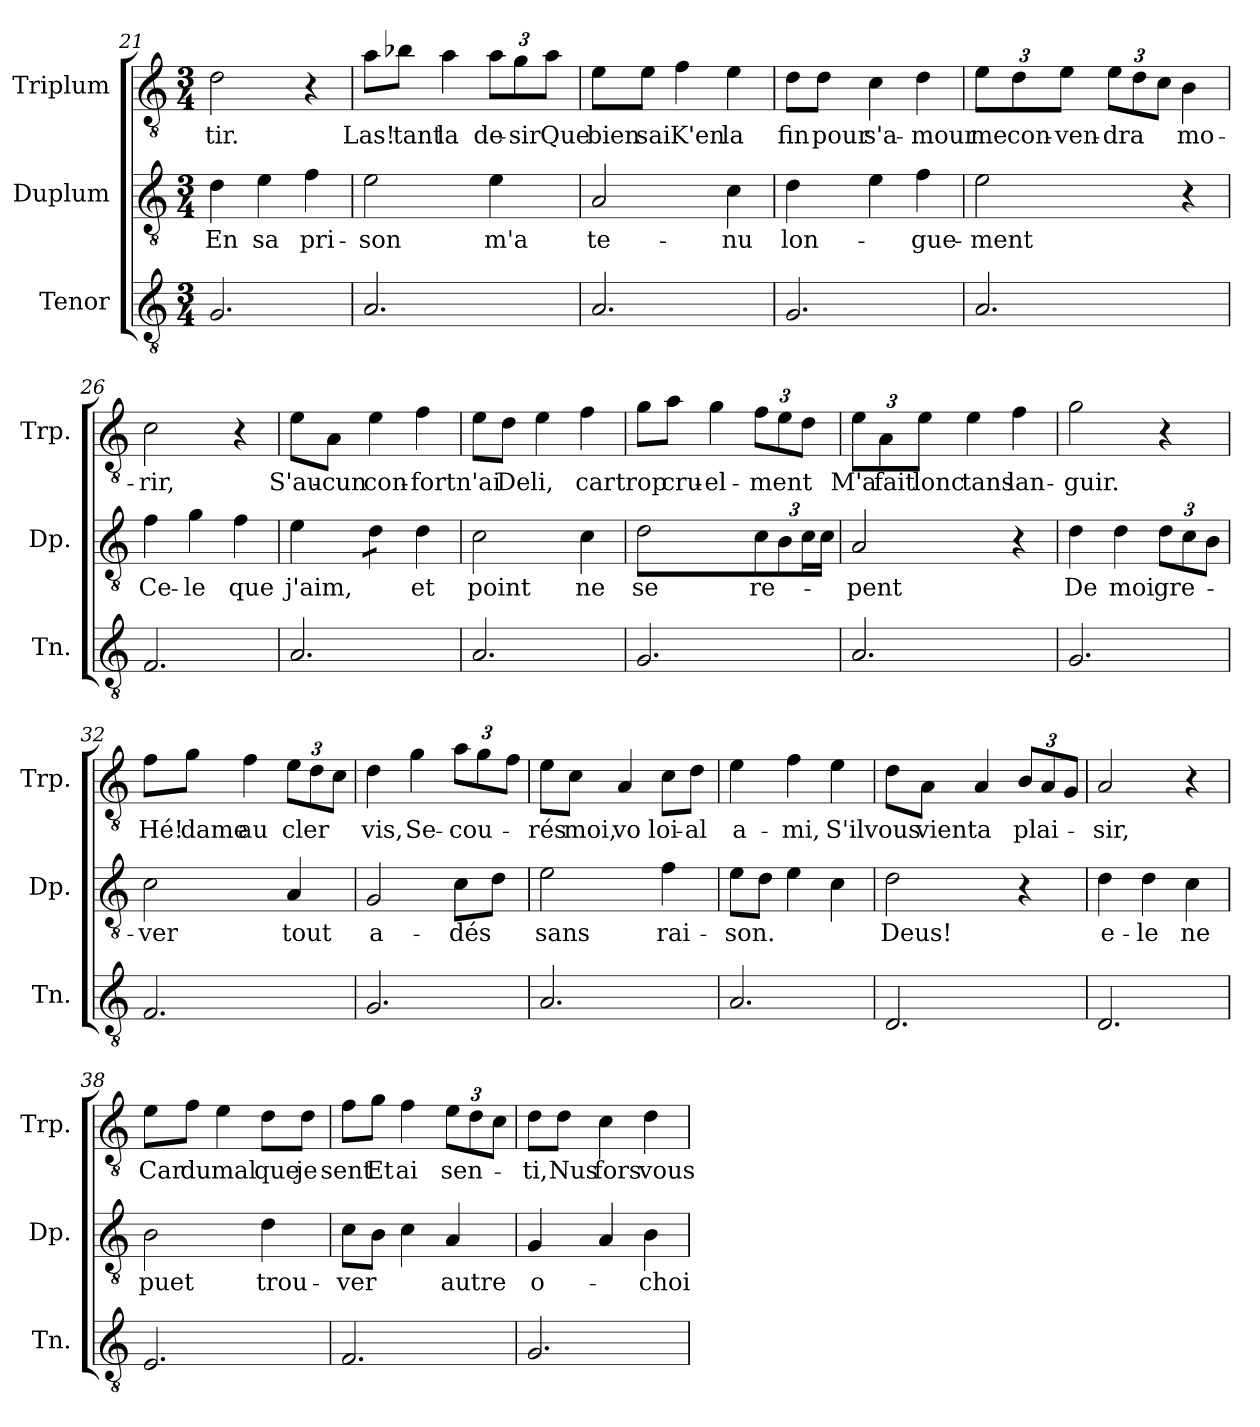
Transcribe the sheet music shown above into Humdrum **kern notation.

**kern	**kern	**text	**kern	**text
*part3	*part2	*part2	*part1	*part1
*staff3	*staff2	*staff2	*staff1	*staff1
*I"Tenor	*I"Duplum	*	*I"Triplum	*
*I'Tn.	*I'Dp.	*	*I'Trp.	*
*clefGv2	*clefGv2	*	*clefGv2	*
*k[]	*k[]	*	*k[]	*
*M3/4	*M3/4	*	*M3/4	*
=21	=21	=21	=21	=21
!	!	!LO:LY:b	!	!LO:LY:b
2.G/	4d\	En	2d\	-tir.
!	!	!LO:LY:b	!	!
.	4e\	sa	.	.
!	!	!LO:LY:b	!	!
.	4f\	pri-	4r	.
!!LO:LB:g=z
=22	=22	=22	=22	=22
!	!	!LO:LY:b	!	!LO:LY:b
2.A/	2e\	-son	8a\L	Las!
!	!	!	!	!LO:LY:b
.	.	.	8b-X\J	tant
!	!	!	!	!LO:LY:b
.	.	.	4a\	la
!	!	!LO:LY:b	!	!
*	*	*	*Xbrackettup	*
!	!	!	!	!LO:LY:b
.	4e\	m'a	12a\L	de-
!	!	!	!	!LO:LY:b
.	.	.	12g\	-sir
!	!	!	!	!LO:LY:b
.	.	.	12a\J	Que
=23	=23	=23	=23	=23
!	!	!LO:LY:b	!	!LO:LY:b
2.A/	2A/	te-	8e\L	bien
!	!	!	!	!LO:LY:b
.	.	.	8e\J	sai
!	!	!	!	!LO:LY:b
.	.	.	4f\	K'en
!	!	!LO:LY:b	!	!LO:LY:b
.	4c\	-nu	4e\	la
=24	=24	=24	=24	=24
!	!	!LO:LY:b	!	!LO:LY:b
2.G/	4d\	lon-	8d\L	fin
!	!	!	!	!LO:LY:b
.	.	.	8d\J	pour
!	!	!	!	!LO:LY:b
.	4e\	.	4c\	s'a-
!	!	!LO:LY:b	!	!LO:LY:b
.	4f\	-gue-	4d\	-mour
=25	=25	=25	=25	=25
!	!	!LO:LY:b	!	!LO:LY:b
2.A/	2e\	-ment	12e\L	me
!	!	!	!	!LO:LY:b
.	.	.	12d\	con-
!	!	!	!	!LO:LY:b
.	.	.	12e\J	-ven-
!	!	!	!	!LO:LY:b
.	.	.	12e\L	-dra
.	.	.	12d\	.
.	.	.	12c\J	.
!	!	!	!	!LO:LY:b
.	4r	.	4B\	mo-
=26	=26	=26	=26	=26
!	!	!LO:LY:b	!	!LO:LY:b
2.F/	4f\	Ce-	2c\	-rir,
!	!	!LO:LY:b	!	!
.	4g\	-le	.	.
!	!	!LO:LY:b	!	!
.	4f\	que	4r	.
!!LO:PB:g=z
=27	=27	=27	=27	=27
!	!	!LO:LY:b	!	!LO:LY:b
2.A/	4e\	j'aim,	8e\L	S'au-
!	!	!	!	!LO:LY:b
.	.	.	8A\J	-cun
!	!	!	!	!LO:LY:b
*	*tremolo	*	*	*
.	8d\L	.	4e\	con-
.	8d\J	.	.	.
*	*Xtremolo	*	*	*
!	!	!LO:LY:b	!	!LO:LY:b
.	4d\	et	4f\	-fort
=28	=28	=28	=28	=28
!	!	!LO:LY:b	!	!LO:LY:b
2.A/	2c\	point	8e\L	n'ai
!	!	!	!	!LO:LY:b
.	.	.	8d\J	De
!	!	!	!	!LO:LY:b
.	.	.	4e\	li,
!	!	!LO:LY:b	!	!LO:LY:b
.	4c\	ne	4f\	car
=29	=29	=29	=29	=29
!	!	!LO:LY:b	!	!LO:LY:b
2.G/	2d\	se	8g\L	trop
!	!	!	!	!LO:LY:b
.	.	.	8a\J	cru-
!	!	!	!	!LO:LY:b
.	.	.	4g\	-el-
*	*Xbrackettup	*	*	*
!	!	!LO:LY:b	!	!LO:LY:b
.	12c\L	re-	12f\L	-ment
.	12B\	.	12e\	.
*	*tremolo	*	*	*
.	24c\	.	12d\J	.
.	24c\JJ	.	.	.
*	*Xtremolo	*	*	*
=30	=30	=30	=30	=30
!	!	!LO:LY:b	!	!LO:LY:b
2.A/	2A/	-pent	12e\L	M'a
!	!	!	!	!LO:LY:b
.	.	.	12A\	fait
!	!	!	!	!LO:LY:b
.	.	.	12e\J	lonc
!	!	!	!	!LO:LY:b
.	.	.	4e\	tans
!	!	!	!	!LO:LY:b
.	4r	.	4f\	lan-
=31	=31	=31	=31	=31
!	!	!LO:LY:b	!	!LO:LY:b
2.G/	4d\	De	2g\	-guir.
!	!	!LO:LY:b	!	!
.	4d\	moi	.	.
!	!	!LO:LY:b	!	!
.	12d\L	gre-	4r	.
.	12c\	.	.	.
.	12B\J	.	.	.
!!LO:LB:g=z
=32	=32	=32	=32	=32
!	!	!LO:LY:b	!	!LO:LY:b
2.F/	2c\	-ver	8f\L	Hé!
!	!	!	!	!LO:LY:b
.	.	.	8g\J	dame
!	!	!	!	!LO:LY:b
.	.	.	4f\	au
!	!	!LO:LY:b	!	!LO:LY:b
.	4A/	tout	12e\L	cler
.	.	.	12d\	.
.	.	.	12c\J	.
=33	=33	=33	=33	=33
!	!	!LO:LY:b	!	!LO:LY:b
2.G/	2G/	a-	4d\	vis,
!	!	!	!	!LO:LY:b
.	.	.	4g\	Se-
!	!	!LO:LY:b	!	!LO:LY:b
.	8c\L	-dés	12a\L	-cou-
.	.	.	12g\	.
.	8d\J	.	.	.
.	.	.	12f\J	.
=34	=34	=34	=34	=34
!	!	!LO:LY:b	!	!LO:LY:b
2.A/	2e\	sans	8e\L	-rés
!	!	!	!	!LO:LY:b
.	.	.	8c\J	moi,
!	!	!	!	!LO:LY:b
.	.	.	4A/	vo
!	!	!LO:LY:b	!	!LO:LY:b
.	4f\	rai-	8c\L	loi-
!	!	!	!	!LO:LY:b
.	.	.	8d\J	-al
=35	=35	=35	=35	=35
!	!	!LO:LY:b	!	!LO:LY:b
2.A/	8e\L	-son.	4e\	a-
.	8d\J	.	.	.
!	!	!	!	!LO:LY:b
.	4e\	.	4f\	-mi,
!	!	!	!	!LO:LY:b
.	4c\	.	4e\	S'il
=36	=36	=36	=36	=36
!	!	!LO:LY:b	!	!LO:LY:b
2.D/	2d\	Deus!	8d\L	vous
!	!	!	!	!LO:LY:b
.	.	.	8A\J	vient
!	!	!	!	!LO:LY:b
.	.	.	4A/	a
!	!	!	!	!LO:LY:b
.	4r	.	12B/L	plai-
.	.	.	12A/	.
.	.	.	12G/J	.
=37	=37	=37	=37	=37
!	!	!LO:LY:b	!	!LO:LY:b
2.D/	4d\	e-	2A/	-sir,
!	!	!LO:LY:b	!	!
.	4d\	-le	.	.
!	!	!LO:LY:b	!	!
.	4c\	ne	4r	.
!!LO:LB:g=z
=38	=38	=38	=38	=38
!	!	!LO:LY:b	!	!LO:LY:b
2.E/	2B\	puet	8e\L	Car
!	!	!	!	!LO:LY:b
.	.	.	8f\J	du
!	!	!	!	!LO:LY:b
.	.	.	4e\	mal
!	!	!LO:LY:b	!	!LO:LY:b
.	4d\	trou-	8d\L	que
!	!	!	!	!LO:LY:b
.	.	.	8d\J	je
=39	=39	=39	=39	=39
!	!	!LO:LY:b	!	!LO:LY:b
2.F/	8c\L	-ver	8f\L	sent
!	!	!	!	!LO:LY:b
.	8B\J	.	8g\J	Et
!	!	!	!	!LO:LY:b
.	4c\	.	4f\	ai
!	!	!LO:LY:b	!	!LO:LY:b
.	4A/	autre	12e\L	sen-
.	.	.	12d\	.
.	.	.	12c\J	.
=40	=40	=40	=40	=40
!	!	!LO:LY:b	!	!LO:LY:b
2.G/	4G/	o-	8d\L	-ti,
!	!	!	!	!LO:LY:b
.	.	.	8d\J	Nus
!	!	!	!	!LO:LY:b
.	4A/	.	4c\	fors
!	!	!LO:LY:b	!	!LO:LY:b
.	4B\	-choi-	4d\	vous
=	=	=	=	=
*-	*-	*-	*-	*-
